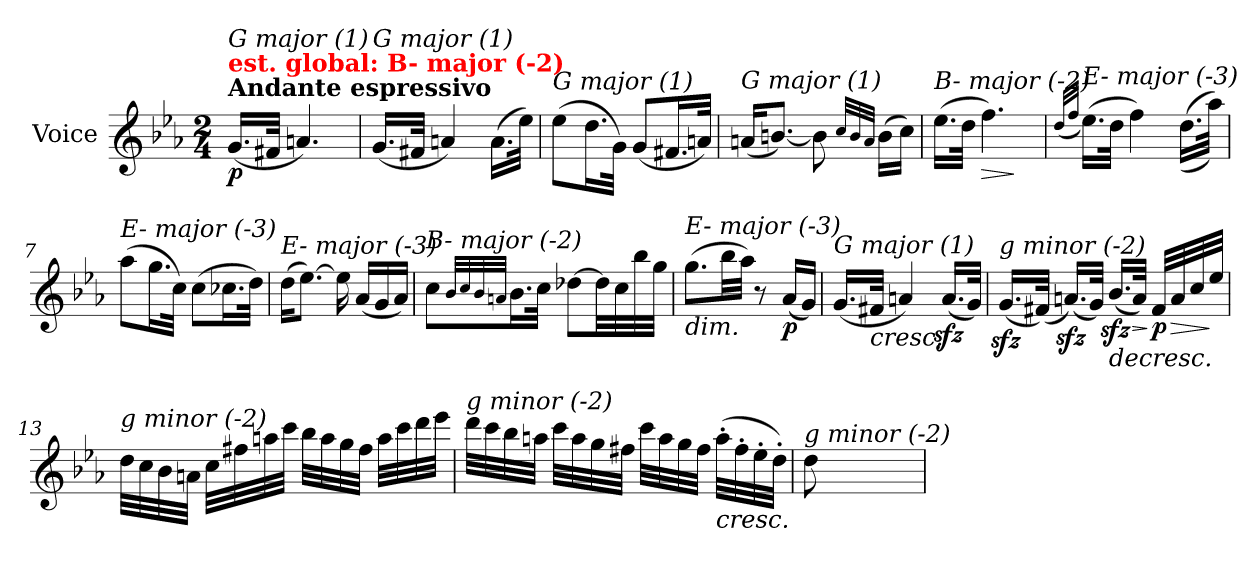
**kern	**dynam
*part1	*part1
*staff1	*staff1
*I"Voice	*
*clefG2	*
*k[b-e-a-]	*
*E-:	*
*M2/4	*
=1	=1
!LO:TX:a:B:t=Andante espressivo	!
!LO:TX:a:B:color=#FF0000:t=est. global&colon; B- major (-2)	!
!LO:TX:i:t=G major (1)	!
!	!LO:DY:b
(<16.g/LL	p
32f#X/JJk	.
4.an/)	.
=2	=2
!LO:TX:i:t=G major (1)	!
(<16.g/LL	.
32f#X/JJk	.
4an/)	.
(>16.a\LL	.
32ee-\JJk)	.
=3	=3
!LO:TX:i:t=G major (1)	!
(>8ee-\L	.
16.dd\L	.
32g\JJk)	.
(<8g/L	.
16.f#X/L	.
32an/JJk)	.
=4	=4
!LO:TX:i:t=G major (1)	!
(<16an/KL	.
[8.bn/J)	.
8b\]	.
32qcc/LLL	.
32qb/	.
32qa/JJJ	.
(>16b\LL	.
16cc\JJ)	.
=5	=5
!LO:TX:i:t=B- major (-2)	!
(>16.ee-\LL	.
32dd\JJk	.
!	!LO:HP:b
4.ff\)	>
.	]
!!LO:LB:g=z
=6	=6
(<32qdd/LLL	.
32qff/JJJ	.
!LO:TX:i:t=E- major (-3)	!
(>16.ee-\LL)	.
32dd\JJk	.
4ff\)	.
(>(>16.dd\LL	.
32aa-\JJk))	.
=7	=7
!LO:TX:i:t=E- major (-3)	!
(>8aa-\L	.
16.gg\L	.
32cc\JJk)	.
(>8cc\L	.
16.cc-Xi\L	.
32dd\JJk)	.
=8	=8
!LO:TX:i:t=E- major (-3)	!
(>16dd\KL	.
[8.ee-\J)	.
16ee-\]	.
(<16a-/LL	.
16g/	.
16a-/JJ)	.
=9	=9
!LO:TX:i:t=B- major (-2)	!
8cc\L	.
32qb-/LLL	.
32qcc/	.
32qb-/	.
32qan/JJJ	.
16.b-\L	.
32cc\JJk	.
[8dd-X\L	.
32dd-\LL]	.
32cc\	.
32bb-\	.
32gg\JJJ	.
!!LO:LB:g=z
=10	=10
!LO:TX:b:i:t=dim.	!
!LO:TX:i:t=E- major (-3)	!
(>8.gg\L	.
32bb-\LL	.
32aa-\JJJ)	.
8r	.
!	!LO:DY:b
(<16a-/LL	p
16g/JJ)	.
=11	=11
!LO:TX:i:t=G major (1)	!
(<16.g/LL	.
!LO:TX:b:i:t=cresc.	!
32f#X/JJk	.
4an/)	.
(<16.azz</LL	.
32g/JJk)	.
=12	=12
!LO:TX:i:t=g minor (-2)	!
(<16.gzz</LL	.
(<32f#X/JJk)	.
(<16.anzz</LL)	.
32g/JJk)	.
!	!LO:HP:b
(<16.b-zz</LL	>
!	!LO:HP:b
32a/JJk)	>
!	!LO:DY:n=1:b
32f#/LLL	] ] p
!	!LO:HP:b
32a/	>
32cc/	.
32ee-/JJJ	]
!!LO:LB:g=z
=13	=13
!LO:TX:i:t=g minor (-2)	!
32dd\LLL	.
32cc\	.
32b-\	.
32an\JJJ	.
32cc\LLL	.
32ff#X\	.
32aan\	.
32ccc\JJJ	.
32bb-\LLL	.
32aa\	.
32gg\	.
32ff#\JJJ	.
32aa\LLL	.
32ccc\	.
32ddd\	.
32eee-\JJJ	.
=14	=14
!LO:TX:i:t=g minor (-2)	!
32ddd\LLL	.
32ccc\	.
32bb-\	.
32aan\JJJ	.
32ccc\LLL	.
32aa\	.
32gg\	.
32ff#X\JJJ	.
32ccc\LLL	.
32aa\	.
32gg\	.
32ff#\JJJ	.
!LO:TX:b:i:t=cresc.	!
(>32aa'>\LLL	.
32ff#'>\	.
32ee-'>\	.
32dd'>\JJJ)	.
=15	=15
!LO:TX:i:t=g minor (-2)	!
8dd\	.
=	=
*-	*-
